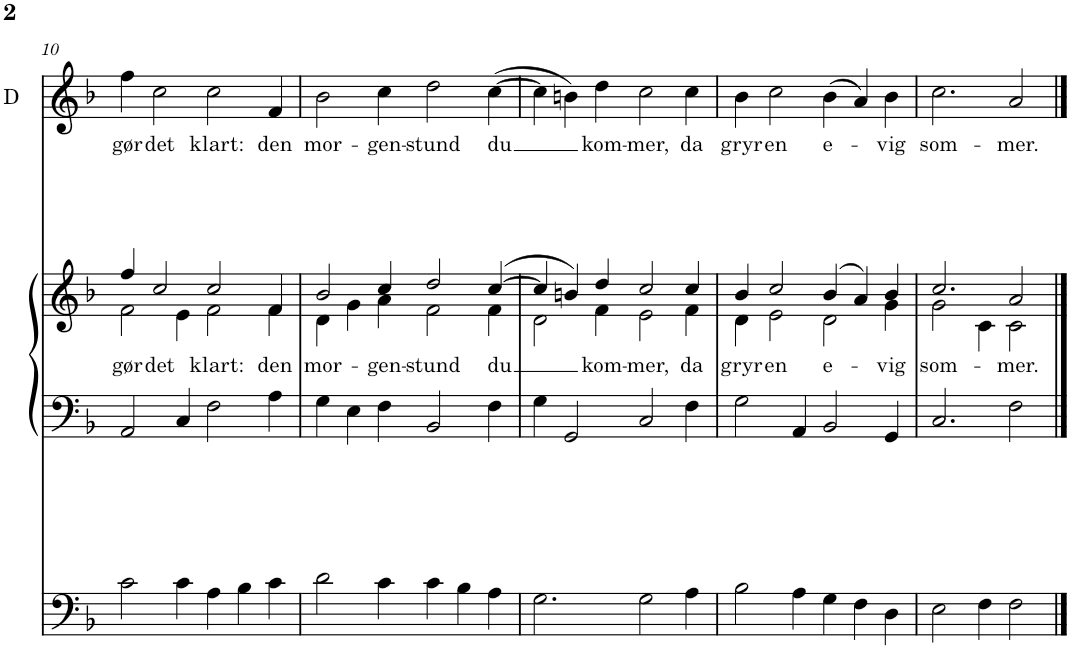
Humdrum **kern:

**kern	**kern	**kern	**text	**kern	**text
*part2	*part2	*part2	*part2	*part1	*part1
*staff4	*staff3	*staff2	*staff2	*staff1	*staff1
*I"Orgel	*	*	*	*I"D	*
*	*	*	*	*I'D	*
!!LO:PB:g=z
*clefF4	*clefF4	*clefG2	*	*clefG2	*
*k[b-]	*k[b-]	*k[b-]	*	*k[b-]	*
*M6/4	*M6/4	*M6/4	*	*M6/4	*
=10	=10	=10	=10	=10	=10
!	!	!	!LO:LY:b	!	!LO:LY:b
*	*	*^	*	*	*
2c\	2AA/	4ff/	2f\	gør	4ff\	gør
!	!	!	!	!LO:LY:b	!	!LO:LY:b
.	.	2cc/	.	det	2cc\	det
4c\	4C/	.	4e\	.	.	.
!	!	!	!	!LO:LY:b	!	!LO:LY:b
4A\	2F\	2cc/	2f\	klart:	2cc\	klart:
4B-\	.	.	.	.	.	.
!	!	!	!	!LO:LY:b	!	!LO:LY:b
4c\	4A\	4f/	4f\	den	4f/	den
=11	=11	=11	=11	=11	=11	=11
!	!	!	!	!LO:LY:b	!	!LO:LY:b
2d\	4G\	2b-/	4d\	mor-	2b-\	mor-
.	4E\	.	4g\	.	.	.
!	!	!	!	!LO:LY:b	!	!LO:LY:b
4c\	4F\	4cc/	4a\	-gen-	4cc\	-gen-
!	!	!	!	!LO:LY:b	!	!LO:LY:b
4c\	2BB-/	2dd/	2f\	-stund	2dd\	-stund
4B-\	.	.	.	.	.	.
!	!	!	!	!LO:LY:b	!	!LO:LY:b
4A\	4F\	([4cc/	4f\	du	([4cc\	du
=12	=12	=12	=12	=12	=12	=12
2.G\	4G\	4cc/]	2d\	.	4cc\]	.
.	2GG/	4bn/)	.	.	4bn\)	.
!	!	!	!	!LO:LY:b	!	!LO:LY:b
.	.	4dd/	4f\	kom-	4dd\	kom-
!	!	!	!	!LO:LY:b	!	!LO:LY:b
2G\	2C/	2cc/	2e\	-mer,	2cc\	-mer,
!	!	!	!	!LO:LY:b	!	!LO:LY:b
4A\	4F\	4cc/	4f\	da	4cc\	da
=13	=13	=13	=13	=13	=13	=13
!	!	!	!	!LO:LY:b	!	!LO:LY:b
2B-\	2G\	4b-/	4d\	gryr	4b-\	gryr
!	!	!	!	!LO:LY:b	!	!LO:LY:b
.	.	2cc/	2e\	en	2cc\	en
4A\	4AA/	.	.	.	.	.
!	!	!	!	!LO:LY:b	!	!LO:LY:b
4G\	2BB-/	(4b-/	2d\	e-	(4b-\	e-
4F\	.	4a/)	.	.	4a/)	.
!	!	!	!	!LO:LY:b	!	!LO:LY:b
4D\	4GG/	4b-/	4g\	-vig	4b-\	-vig
=14	=14	=14	=14	=14	=14	=14
!	!	!	!	!LO:LY:b	!	!LO:LY:b
2E\	2.C/	2.cc/	2g\	som-	2.cc\	som-
4F\	.	.	4c\	.	.	.
!	!	!	!	!LO:LY:b	!	!LO:LY:b
2F\	2F\	2a/	2c\	-mer.	2a/	-mer.
*	*	*v	*v	*	*	*
==	==	==	==	==	==
*-	*-	*-	*-	*-	*-
